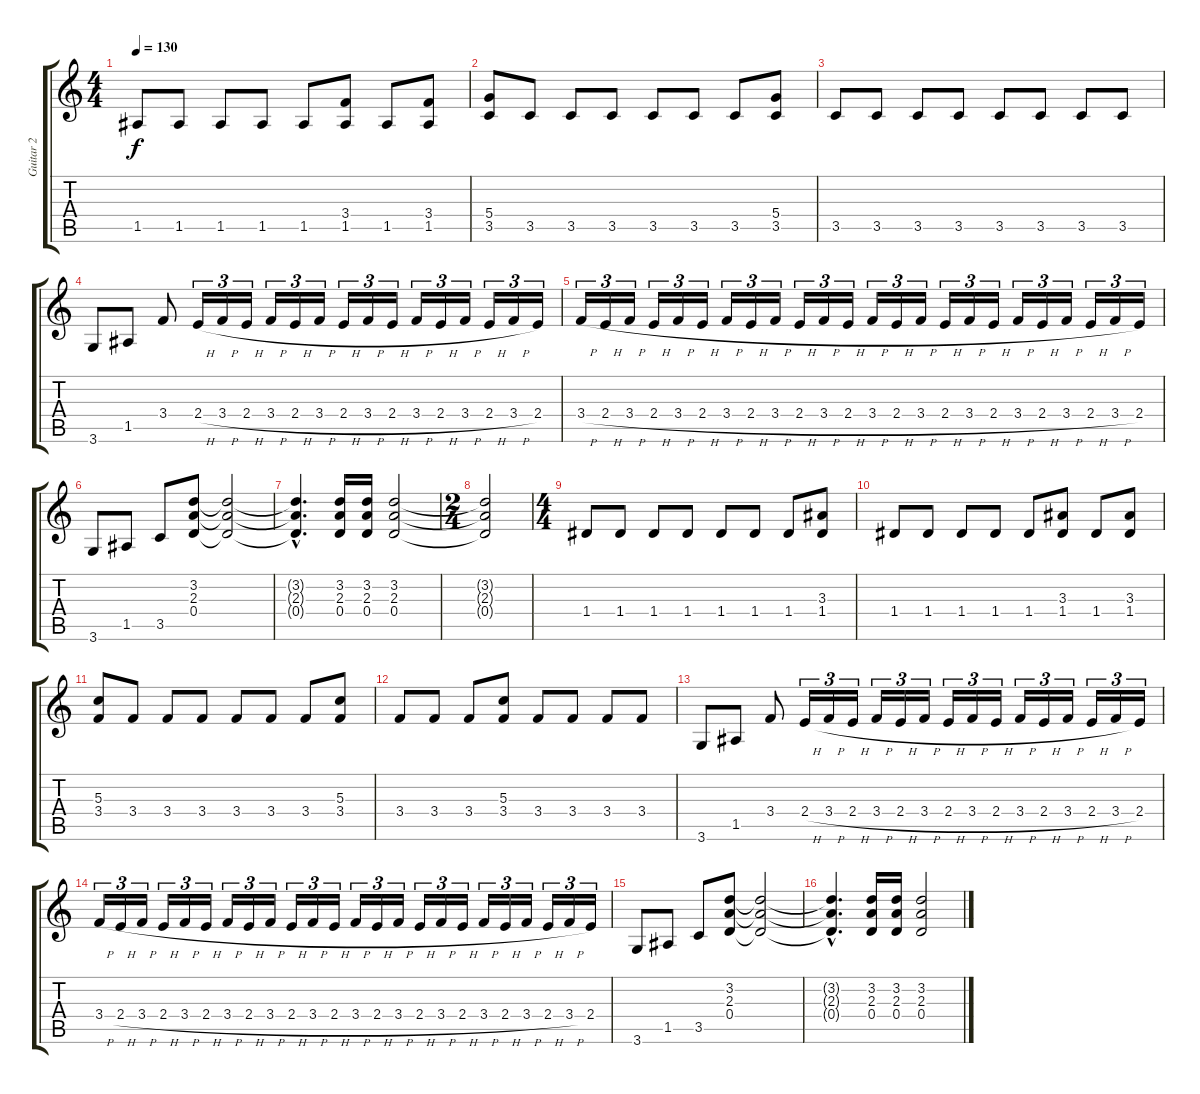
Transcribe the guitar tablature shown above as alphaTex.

\track ("Guitar 2" "Guitar 2") {instrument overdrivenguitar}
\staff {score tabs}
\tuning (E4 B3 G3 D3 A2 E2) {hide}
\ts (4 4)
\tempo 130
\clef g2
\ks c
1.5.8{dy f} 1.5.8 1.5.8 1.5.8 1.5.8 (3.4 1.5).8 1.5.8 (3.4 1.5).8 |
(5.4 3.5).8 3.5.8 3.5.8 3.5.8 3.5.8 3.5.8 3.5.8 (5.4 3.5).8 |
3.5.8 3.5.8 3.5.8 3.5.8 3.5.8 3.5.8 3.5.8 3.5.8 |
3.6.8 1.5.8 3.4.8 2.4{h}.16{tu (3 2)} 3.4{h}.16{tu (3 2)} 2.4{h}.16{tu (3 2)} 3.4{h}.16{tu (3 2)} 2.4{h}.16{tu (3 2)} 3.4{h}.16{tu (3 2)} 2.4{h}.16{tu (3 2)} 3.4{h}.16{tu (3 2)} 2.4{h}.16{tu (3 2)} 3.4{h}.16{tu (3 2)} 2.4{h}.16{tu (3 2)} 3.4{h}.16{tu (3 2)} 2.4{h}.16{tu (3 2)} 3.4{h}.16{tu (3 2)} 2.4.16{tu (3 2)} |
3.4{h}.16{tu (3 2)} 2.4{h}.16{tu (3 2)} 3.4{h}.16{tu (3 2)} 2.4{h}.16{tu (3 2)} 3.4{h}.16{tu (3 2)} 2.4{h}.16{tu (3 2)} 3.4{h}.16{tu (3 2)} 2.4{h}.16{tu (3 2)} 3.4{h}.16{tu (3 2)} 2.4{h}.16{tu (3 2)} 3.4{h}.16{tu (3 2)} 2.4{h}.16{tu (3 2)} 3.4{h}.16{tu (3 2)} 2.4{h}.16{tu (3 2)} 3.4{h}.16{tu (3 2)} 2.4{h}.16{tu (3 2)} 3.4{h}.16{tu (3 2)} 2.4{h}.16{tu (3 2)} 3.4{h}.16{tu (3 2)} 2.4{h}.16{tu (3 2)} 3.4{h}.16{tu (3 2)} 2.4{h}.16{tu (3 2)} 3.4{h}.16{tu (3 2)} 2.4.16{tu (3 2)} |
3.6.8 1.5.8 3.5.8 (3.2 2.3 0.4).8 (3.2{t} 2.3{t} 0.4{t}).2 |
(3.2{hac t} 2.3{hac t} 0.4{hac t}).4{d} (3.2 2.3 0.4).16 (3.2 2.3 0.4).16 (3.2 2.3 0.4).2 |
\ts (2 4)
(3.2{t} 2.3{t} 0.4{t}).2 |
\ts (4 4)
1.4.8 1.4.8 1.4.8 1.4.8 1.4.8 1.4.8 1.4.8 (3.3 1.4).8 |
1.4.8 1.4.8 1.4.8 1.4.8 1.4.8 (3.3 1.4).8 1.4.8 (3.3 1.4).8 |
(5.3 3.4).8 3.4.8 3.4.8 3.4.8 3.4.8 3.4.8 3.4.8 (5.3 3.4).8 |
3.4.8 3.4.8 3.4.8 (5.3 3.4).8 3.4.8 3.4.8 3.4.8 3.4.8 |
3.6.8 1.5.8 3.4.8 2.4{h}.16{tu (3 2)} 3.4{h}.16{tu (3 2)} 2.4{h}.16{tu (3 2)} 3.4{h}.16{tu (3 2)} 2.4{h}.16{tu (3 2)} 3.4{h}.16{tu (3 2)} 2.4{h}.16{tu (3 2)} 3.4{h}.16{tu (3 2)} 2.4{h}.16{tu (3 2)} 3.4{h}.16{tu (3 2)} 2.4{h}.16{tu (3 2)} 3.4{h}.16{tu (3 2)} 2.4{h}.16{tu (3 2)} 3.4{h}.16{tu (3 2)} 2.4.16{tu (3 2)} |
3.4{h}.16{tu (3 2)} 2.4{h}.16{tu (3 2)} 3.4{h}.16{tu (3 2)} 2.4{h}.16{tu (3 2)} 3.4{h}.16{tu (3 2)} 2.4{h}.16{tu (3 2)} 3.4{h}.16{tu (3 2)} 2.4{h}.16{tu (3 2)} 3.4{h}.16{tu (3 2)} 2.4{h}.16{tu (3 2)} 3.4{h}.16{tu (3 2)} 2.4{h}.16{tu (3 2)} 3.4{h}.16{tu (3 2)} 2.4{h}.16{tu (3 2)} 3.4{h}.16{tu (3 2)} 2.4{h}.16{tu (3 2)} 3.4{h}.16{tu (3 2)} 2.4{h}.16{tu (3 2)} 3.4{h}.16{tu (3 2)} 2.4{h}.16{tu (3 2)} 3.4{h}.16{tu (3 2)} 2.4{h}.16{tu (3 2)} 3.4{h}.16{tu (3 2)} 2.4.16{tu (3 2)} |
3.6.8 1.5.8 3.5.8 (3.2 2.3 0.4).8 (3.2{t} 2.3{t} 0.4{t}).2 |
(3.2{hac t} 2.3{hac t} 0.4{hac t}).4{d} (3.2 2.3 0.4).16 (3.2 2.3 0.4).16 (3.2 2.3 0.4).2
